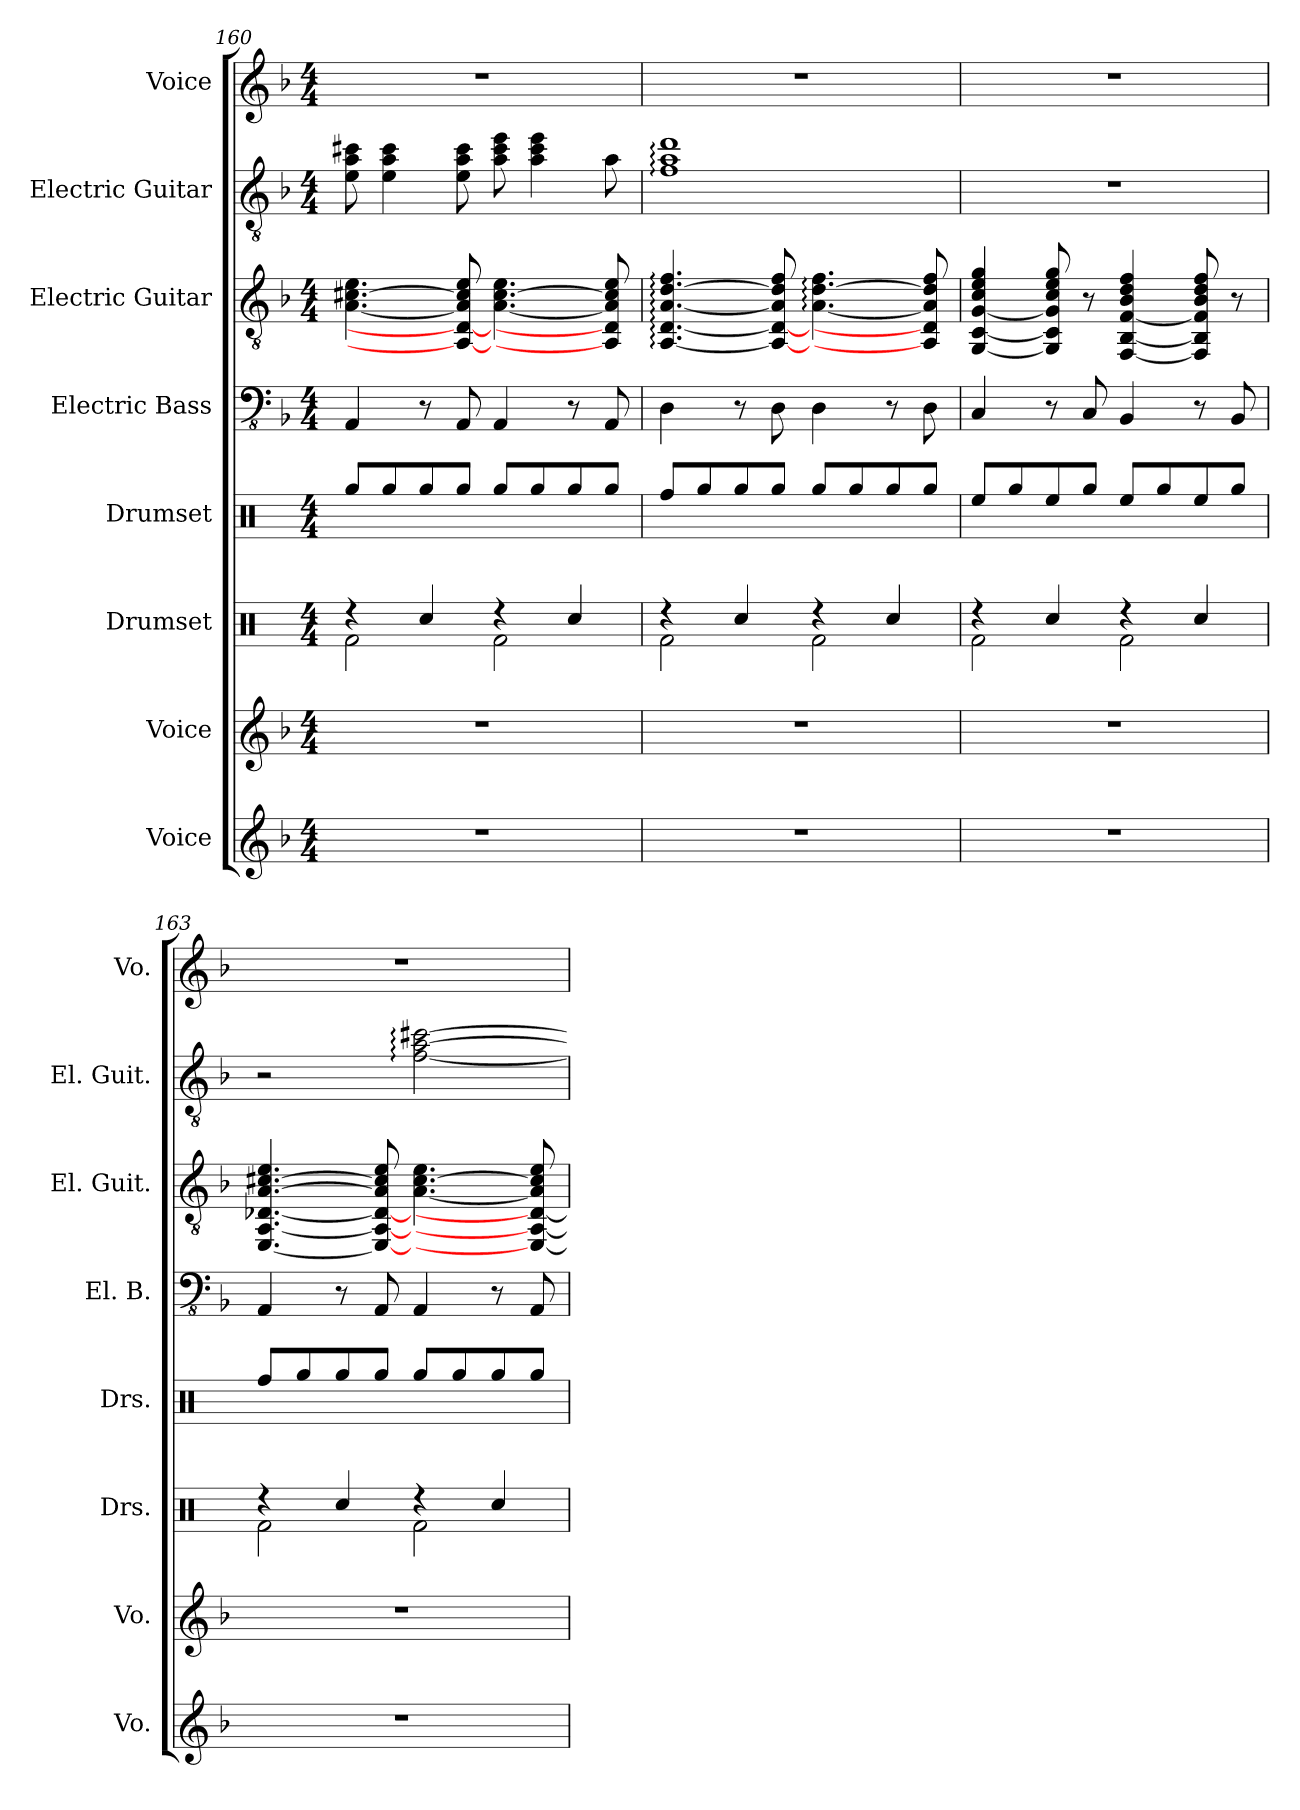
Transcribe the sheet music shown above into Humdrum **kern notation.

**kern	**kern	**kern	**kern	**kern	**kern	**kern	**kern
*part8	*part7	*part6	*part5	*part4	*part3	*part2	*part1
*staff8	*staff7	*staff6	*staff5	*staff4	*staff3	*staff2	*staff1
*I"Voice	*I"Voice	*I"Drumset	*I"Drumset	*I"Electric Bass	*I"Electric Guitar	*I"Electric Guitar	*I"Voice
*I'Vo.	*I'Vo.	*I'Drs.	*I'Drs.	*I'El. B.	*I'El. Guit.	*I'El. Guit.	*I'Vo.
*clefG2	*clefG2	*clefX	*clefX	*clefFv4	*clefGv2	*clefGv2	*clefG2
*k[b-]	*k[b-]	*k[]	*k[]	*k[b-]	*k[b-]	*k[b-]	*k[b-]
*M4/4	*M4/4	*M4/4	*M4/4	*M4/4	*M4/4	*M4/4	*M4/4
=160	=160	=160	=160	=160	=160	=160	=160
*	*	*^	*	*	*	*	*
1r	1r	4r	2Rf\	8Rgg/L	4AAA/	[4.A\ [4.c#X\ 4.e\	8e\ 8a\ 8cc#X\	1r
.	.	.	.	8Rgg/	.	.	4e\ 4a\ 4cc#\	.
.	.	4Rcc/	.	8Rgg/	8r	.	.	.
.	.	.	.	8Rgg/J	8AAA/	8AA/_ 8D-/_ 8A/] 8c#/] 8e/	8e\ 8a\ 8cc#\	.
.	.	4r	2Rf\	8Rgg/L	4AAA/	[4.A\ [4.c#\ 4.e\	8a\ 8cc#\ 8ee\	.
.	.	.	.	8Rgg/	.	.	4a\ 4cc#\ 4ee\	.
.	.	4Rcc/	.	8Rgg/	8r	.	.	.
.	.	.	.	8Rgg/J	8AAA/	8AA/] 8D-/] 8A/] 8c#/] 8e/	8a\	.
=161	=161	=161	=161	=161	=161	=161	=161	=161
1r	1r	4r	2Rf\	8Rff/L	4DD\	[4.AA/: [4.D/: [4.A/: [4.d/: 4.f/:	1f: 1a: 1dd:	1r
.	.	.	.	8Rgg/	.	.	.	.
.	.	4Rcc/	.	8Rgg/	8r	.	.	.
.	.	.	.	8Rgg/J	8DD\	8AA/_ 8D/_ 8A/] 8d/] 8f/	.	.
.	.	4r	2Rf\	8Rgg/L	4DD\	[4.A\: [4.d\: 4.f\:	.	.
.	.	.	.	8Rgg/	.	.	.	.
.	.	4Rcc/	.	8Rgg/	8r	.	.	.
.	.	.	.	8Rgg/J	8DD\	8AA/] 8D/] 8A/] 8d/] 8f/	.	.
!!LO:PB:g=z
=162	=162	=162	=162	=162	=162	=162	=162	=162
1r	1r	4r	2Rf\	8Ree/L	4CC/	[4GG/ [4C/ [4G/ 4c/ 4e/ 4g/	1r	1r
.	.	.	.	8Rgg/	.	.	.	.
.	.	4Rcc/	.	8Ree/	8r	8GG/] 8C/] 8G/] 8c/ 8e/ 8g/	.	.
.	.	.	.	8Rgg/J	8CC/	8r	.	.
.	.	4r	2Rf\	8Ree/L	4BBB-/	[4FF/ [4BB-/ [4F/ 4B-/ 4d/ 4f/	.	.
.	.	.	.	8Rgg/	.	.	.	.
.	.	4Rcc/	.	8Ree/	8r	8FF/] 8BB-/] 8F/] 8B-/ 8d/ 8f/	.	.
.	.	.	.	8Rgg/J	8BBB-/	8r	.	.
=163	=163	=163	=163	=163	=163	=163	=163	=163
1r	1r	4r	2Rf\	8Rff/L	4AAA/	[4.EE/ [4.AA/ [4.D-X/ [4.A/ [4.c#X/ 4.e/	2r	1r
.	.	.	.	8Rgg/	.	.	.	.
.	.	4Rcc/	.	8Rgg/	8r	.	.	.
.	.	.	.	8Rgg/J	8AAA/	8EE/_ 8AA/_ 8D-/_ 8A/] 8c#/] 8e/	.	.
.	.	4r	2Rf\	8Rgg/L	4AAA/	[4.A\ [4.c#\ 4.e\	[2f\: [2a\: [2cc#X\:	.
.	.	.	.	8Rgg/	.	.	.	.
.	.	4Rcc/	.	8Rgg/	8r	.	.	.
.	.	.	.	8Rgg/J	8AAA/	8EE/_ 8AA/_ 8D-/_ 8A/] 8c#/] 8e/	.	.
*	*	*v	*v	*	*	*	*	*
=	=	=	=	=	=	=	=
*-	*-	*-	*-	*-	*-	*-	*-
